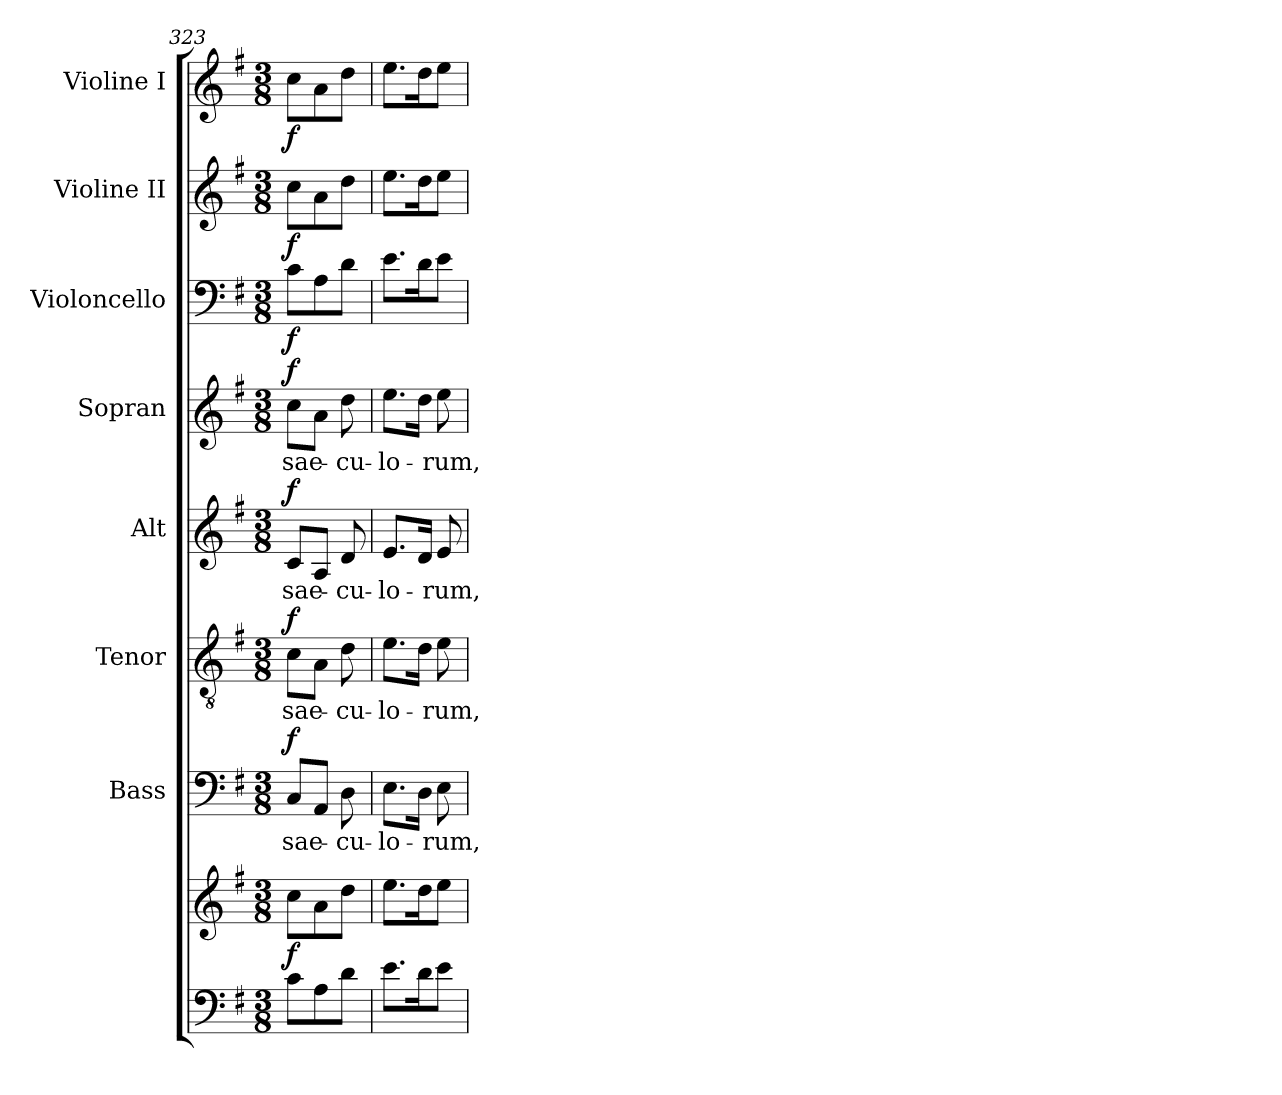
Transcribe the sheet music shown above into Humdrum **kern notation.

**kern	**kern	**dynam	**kern	**text	**dynam	**kern	**text	**dynam	**kern	**text	**dynam	**kern	**text	**dynam	**kern	**dynam	**kern	**dynam	**kern	**dynam
*part8	*part8	*part8	*part7	*part7	*part7	*part6	*part6	*part6	*part5	*part5	*part5	*part4	*part4	*part4	*part3	*part3	*part2	*part2	*part1	*part1
*staff9	*staff8	*staff8/9	*staff7	*staff7	*staff7	*staff6	*staff6	*staff6	*staff5	*staff5	*staff5	*staff4	*staff4	*staff4	*staff3	*staff3	*staff2	*staff2	*staff1	*staff1
*	*	*	*I"Bass	*	*	*I"Tenor	*	*	*I"Alt	*	*	*I"Sopran	*	*	*I"Violoncello	*	*I"Violine II	*	*I"Violine I	*
*	*	*	*I'B.	*	*	*I'T.	*	*	*I'A.	*	*	*I'S.	*	*	*I'Vc.	*	*I'Vl. II	*	*I'Vl. I	*
*clefF4	*clefG2	*	*clefF4	*	*	*clefGv2	*	*	*clefG2	*	*	*clefG2	*	*	*clefF4	*	*clefG2	*	*clefG2	*
*	*	*	*	*	*	*	*	*	*	*	*	*	*	*	*ITrd7c12	*	*	*	*	*
*k[f#]	*k[f#]	*	*k[f#]	*	*	*k[f#]	*	*	*k[f#]	*	*	*k[f#]	*	*	*k[f#]	*	*k[f#]	*	*k[f#]	*
*G:	*G:	*	*G:	*	*	*G:	*	*	*G:	*	*	*G:	*	*	*G:	*	*G:	*	*G:	*
*M3/8	*M3/8	*	*M3/8	*	*	*M3/8	*	*	*M3/8	*	*	*M3/8	*	*	*M3/8	*	*M3/8	*	*M3/8	*
=323	=323	=323	=323	=323	=323	=323	=323	=323	=323	=323	=323	=323	=323	=323	=323	=323	=323	=323	=323	=323
!	!	!LO:DY:b	!	!LO:LY:b	!LO:DY:a	!	!LO:LY:b	!LO:DY:a	!	!LO:LY:b	!LO:DY:a	!	!LO:LY:b	!LO:DY:a	!	!LO:DY:b	!	!LO:DY:b	!	!LO:DY:b
8c\L	8cc\L	f	8C/L	sae-	f	8c\L	sae-	f	8c/L	sae-	f	8cc\L	sae-	f	8C\L	f	8cc\L	f	8cc\L	f
8A\	8a\	.	8AA/J	.	.	8A\J	.	.	8A/J	.	.	8a\J	.	.	8AA\	.	8a\	.	8a\	.
!	!	!	!	!LO:LY:b	!	!	!LO:LY:b	!	!	!LO:LY:b	!	!	!LO:LY:b	!	!	!	!	!	!	!
8d\J	8dd\J	.	8D\	-cu-	.	8d\	-cu-	.	8d/	-cu-	.	8dd\	-cu-	.	8D\J	.	8dd\J	.	8dd\J	.
!!LO:PB:g=z
=324	=324	=324	=324	=324	=324	=324	=324	=324	=324	=324	=324	=324	=324	=324	=324	=324	=324	=324	=324	=324
!	!	!	!	!LO:LY:b	!	!	!LO:LY:b	!	!	!LO:LY:b	!	!	!LO:LY:b	!	!	!	!	!	!	!
8.e\L	8.ee\L	.	8.E\L	-lo-	.	8.e\L	-lo-	.	8.e/L	-lo-	.	8.ee\L	-lo-	.	8.E\L	.	8.ee\L	.	8.ee\L	.
16d\k	16dd\k	.	16D\Jk	.	.	16d\Jk	.	.	16d/Jk	.	.	16dd\Jk	.	.	16D\k	.	16dd\k	.	16dd\k	.
!	!	!	!	!LO:LY:b	!	!	!LO:LY:b	!	!	!LO:LY:b	!	!	!LO:LY:b	!	!	!	!	!	!	!
8e\J	8ee\J	.	8E\	-rum,	.	8e\	-rum,	.	8e/	-rum,	.	8ee\	-rum,	.	8E\J	.	8ee\J	.	8ee\J	.
=	=	=	=	=	=	=	=	=	=	=	=	=	=	=	=	=	=	=	=	=
*-	*-	*-	*-	*-	*-	*-	*-	*-	*-	*-	*-	*-	*-	*-	*-	*-	*-	*-	*-	*-
